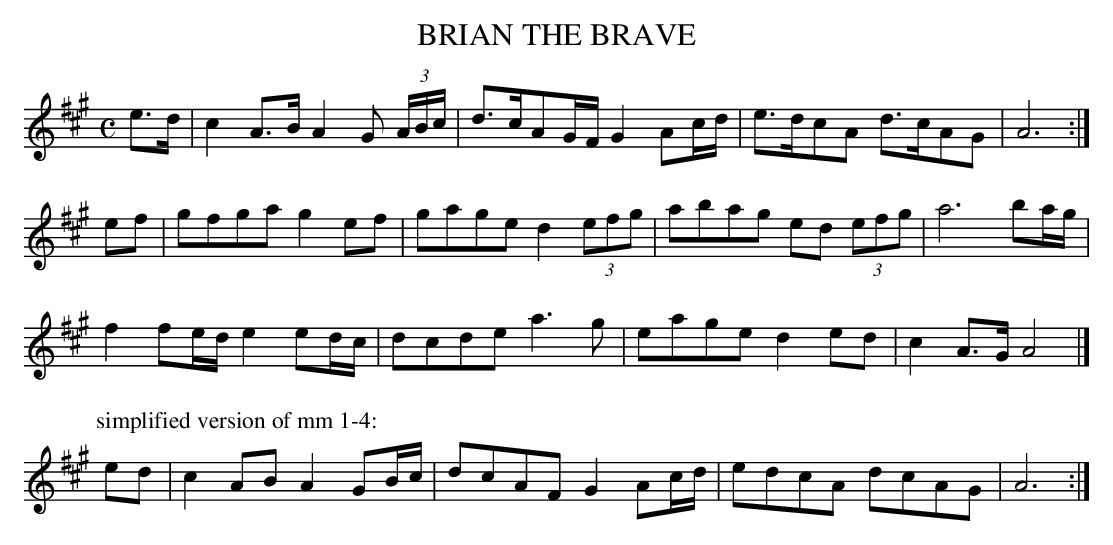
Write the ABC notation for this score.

X:1
T:BRIAN THE BRAVE
Y:"tenderly"
M:C
L:1/8
K:A
e>d|c2A>B A2G (3A/B/c/|d>cAG/F/ G2Ac/d/|e>dcA d>cAG|A6:|
ef|gfga g2ef|gage d2 (3efg|abag ed (3efg|a6 ba/g/|
f2fe/d/ e2ed/c/|dcde a3g|eage d2ed|c2A>G A4|]
P:simplified version of mm 1-4:
ed|c2AB A2GB/c/|dcAF G2Ac/d/|edcA dcAG|A6:|
